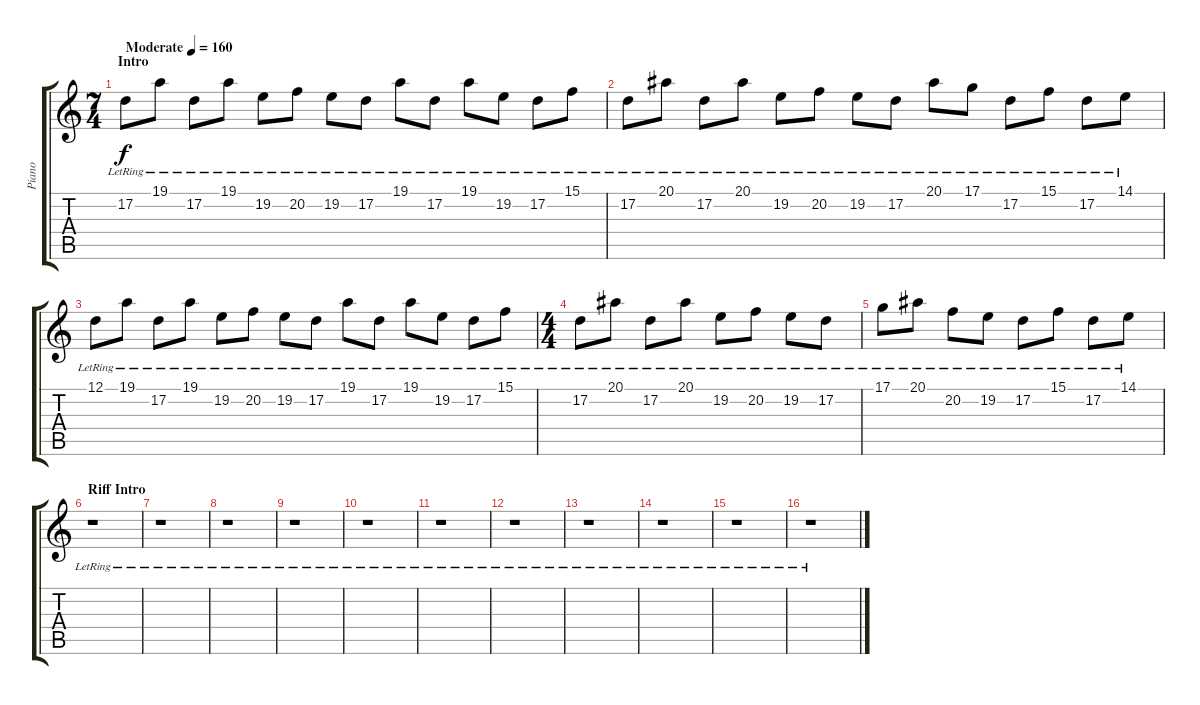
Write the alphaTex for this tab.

\track ("Piano" "Piano") {instrument acousticgrandpiano}
\staff {score tabs}
\tuning (D4 A3 F3 C3 G2 D2) {hide}
\ts (7 4)
\section ("" "Intro")
\tempo (160 "Moderate")
\clef g2
\ks c
17.2{lr}.8{dy f instrument acousticgrandpiano} 19.1{lr}.8 17.2{lr}.8 19.1{lr}.8 19.2{lr}.8 20.2{lr}.8 19.2{lr}.8 17.2{lr}.8 19.1{lr}.8 17.2{lr}.8 19.1{lr}.8 19.2{lr}.8 17.2{lr}.8 15.1{lr}.8 |
17.2{lr}.8 20.1{lr}.8 17.2{lr}.8 20.1{lr}.8 19.2{lr}.8 20.2{lr}.8 19.2{lr}.8 17.2{lr}.8 20.1{lr}.8 17.1{lr}.8 17.2{lr}.8 15.1{lr}.8 17.2{lr}.8 14.1{lr}.8 |
12.1{lr}.8 19.1{lr}.8 17.2{lr}.8 19.1{lr}.8 19.2{lr}.8 20.2{lr}.8 19.2{lr}.8 17.2{lr}.8 19.1{lr}.8 17.2{lr}.8 19.1{lr}.8 19.2{lr}.8 17.2{lr}.8 15.1{lr}.8 |
\ts (4 4)
17.2{lr}.8 20.1{lr}.8 17.2{lr}.8 20.1{lr}.8 19.2{lr}.8 20.2{lr}.8 19.2{lr}.8 17.2{lr}.8 |
17.1{lr}.8 20.1{lr}.8 20.2{lr}.8 19.2{lr}.8 17.2{lr}.8 15.1{lr}.8 17.2{lr}.8 14.1{lr}.8 |
\section ("" "Riff Intro")
r.1 |
r.1 |
r.1 |
r.1 |
r.1 |
r.1 |
r.1 |
r.1 |
r.1 |
r.1 |
r.1
